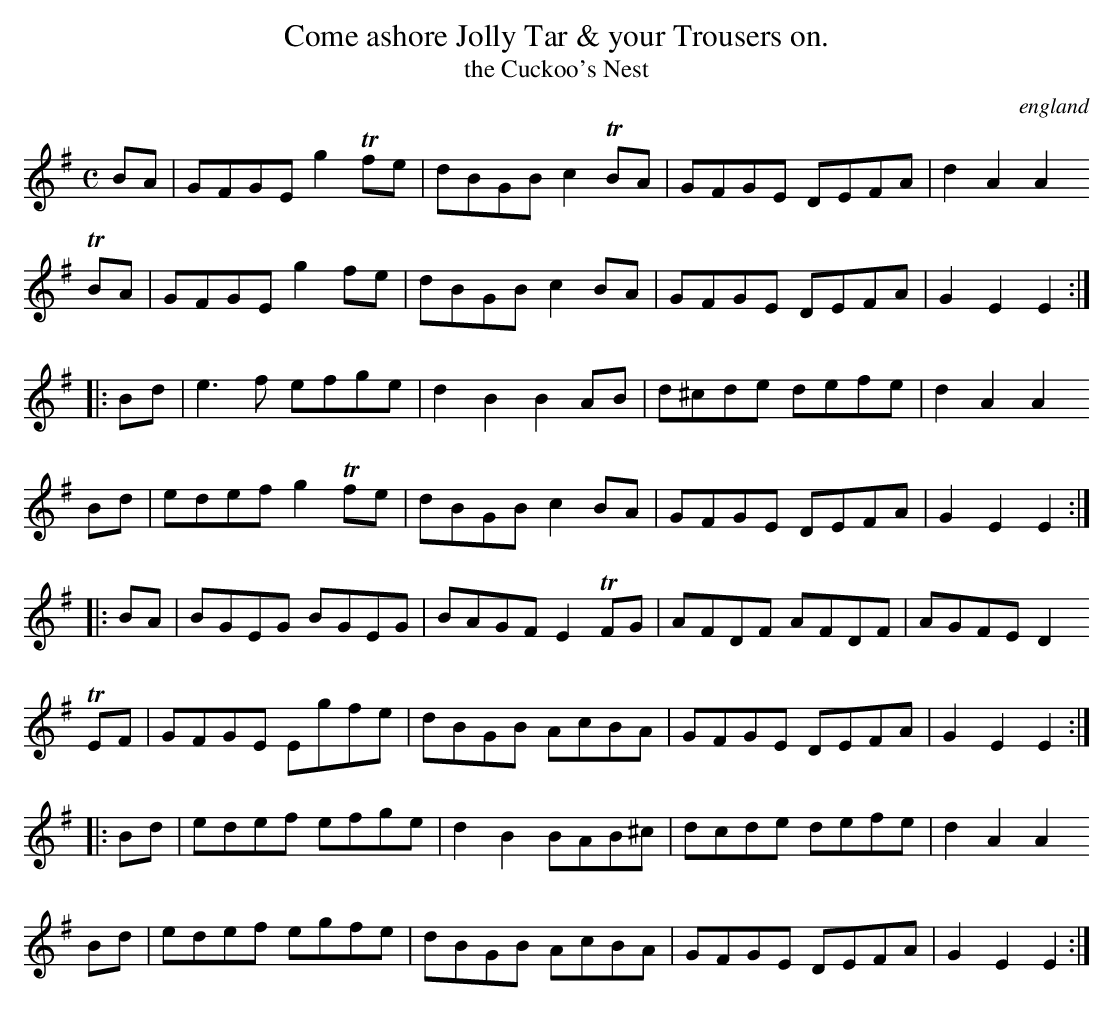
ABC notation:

X:1
T:Come ashore Jolly Tar & your Trousers on.
T:the Cuckoo's Nest
O:england
M:C
L:1/8
K:EMin
BA|GFGE g2Tfe|dBGB c2TBA|GFGE  DEFA|d2A2 A2
TBA|GFGE g2 fe|dBGB c2 BA|GFGE  DEFA|G2E2 E2::
Bd|e3 f efge |d2B2 B2 AB|d^cde defe|d2A2 A2
Bd|edef g2Tfe|dBGB c2 BA|GFGE  DEFA|G2E2 E2::
BA|BGEG BGEG |BAGF E2TFG|AFDF  AFDF|AGFE D2
TEF|GFGE Egfe |dBGB AcBA |GFGE  DEFA|G2E2 E2::
Bd|edef efge |d2B2 BAB^c|dcde  defe|d2A2 A2
Bd|edef egfe |dBGB AcBA |GFGE  DEFA|G2E2 E2:|
